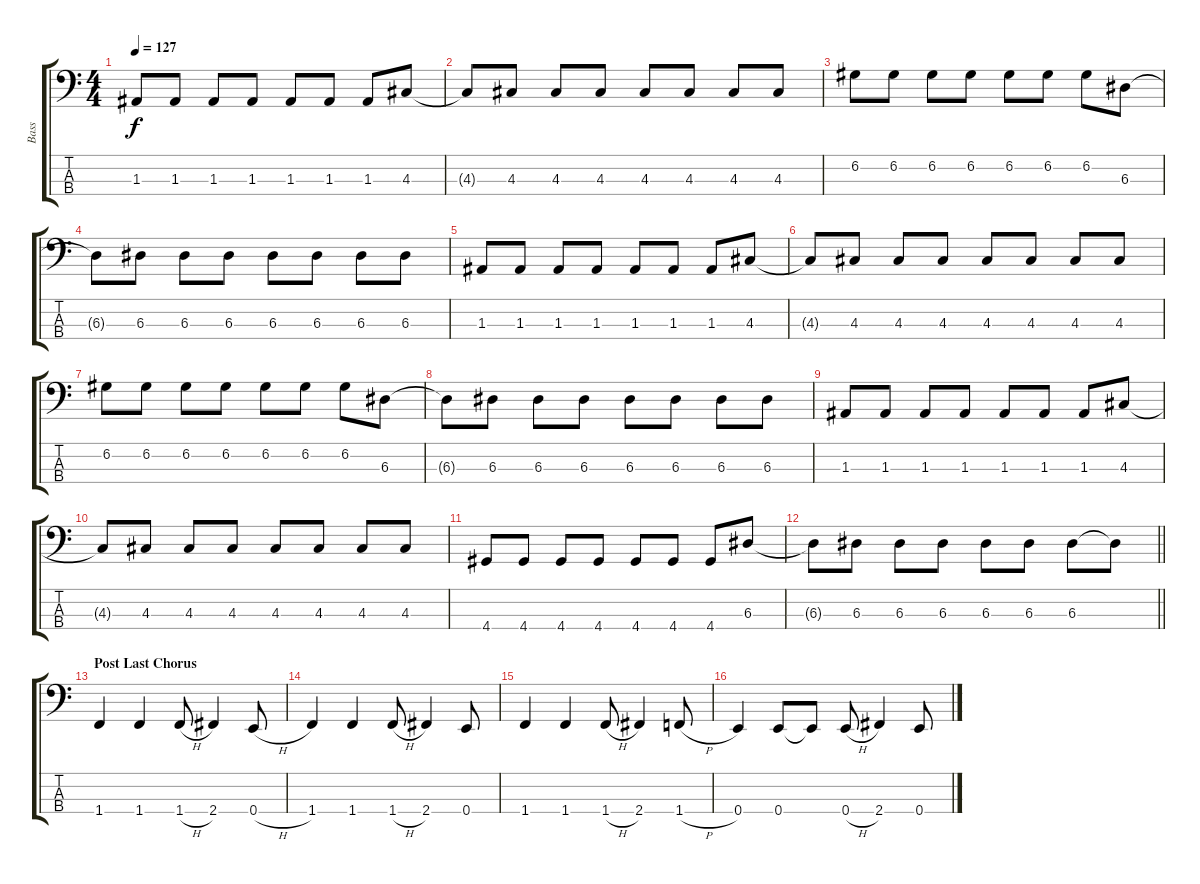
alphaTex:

\track ("Bass" "Bass") {instrument electricbassfinger}
\staff {score tabs}
\tuning (G2 D2 A1 E1) {hide}
\ts (4 4)
\tempo 127
\clef f4
\ks c
1.3.8{dy f} 1.3.8 1.3.8 1.3.8 1.3.8 1.3.8 1.3.8 4.3.8 |
4.3{t}.8 4.3.8 4.3.8 4.3.8 4.3.8 4.3.8 4.3.8 4.3.8 |
6.2.8 6.2.8 6.2.8 6.2.8 6.2.8 6.2.8 6.2.8 6.3.8 |
6.3{t}.8 6.3.8 6.3.8 6.3.8 6.3.8 6.3.8 6.3.8 6.3.8 |
1.3.8 1.3.8 1.3.8 1.3.8 1.3.8 1.3.8 1.3.8 4.3.8 |
4.3{t}.8 4.3.8 4.3.8 4.3.8 4.3.8 4.3.8 4.3.8 4.3.8 |
6.2.8 6.2.8 6.2.8 6.2.8 6.2.8 6.2.8 6.2.8 6.3.8 |
6.3{t}.8 6.3.8 6.3.8 6.3.8 6.3.8 6.3.8 6.3.8 6.3.8 |
1.3.8 1.3.8 1.3.8 1.3.8 1.3.8 1.3.8 1.3.8 4.3.8 |
4.3{t}.8 4.3.8 4.3.8 4.3.8 4.3.8 4.3.8 4.3.8 4.3.8 |
4.4.8 4.4.8 4.4.8 4.4.8 4.4.8 4.4.8 4.4.8 6.3.8 |
\barLineRight lightlight
6.3{t}.8 6.3.8 6.3.8 6.3.8 6.3.8 6.3.8 6.3.8 6.3{t}.8 |
\section ("" "Post Last Chorus")
1.4.4 1.4.4 1.4{h}.8 2.4.4 0.4{h}.8 |
1.4.4 1.4.4 1.4{h}.8 2.4.4 0.4.8 |
1.4.4 1.4.4 1.4{h}.8 2.4.4 1.4{h}.8 |
0.4.4 0.4.8 0.4{t}.8 0.4{h}.8 2.4.4 0.4.8
